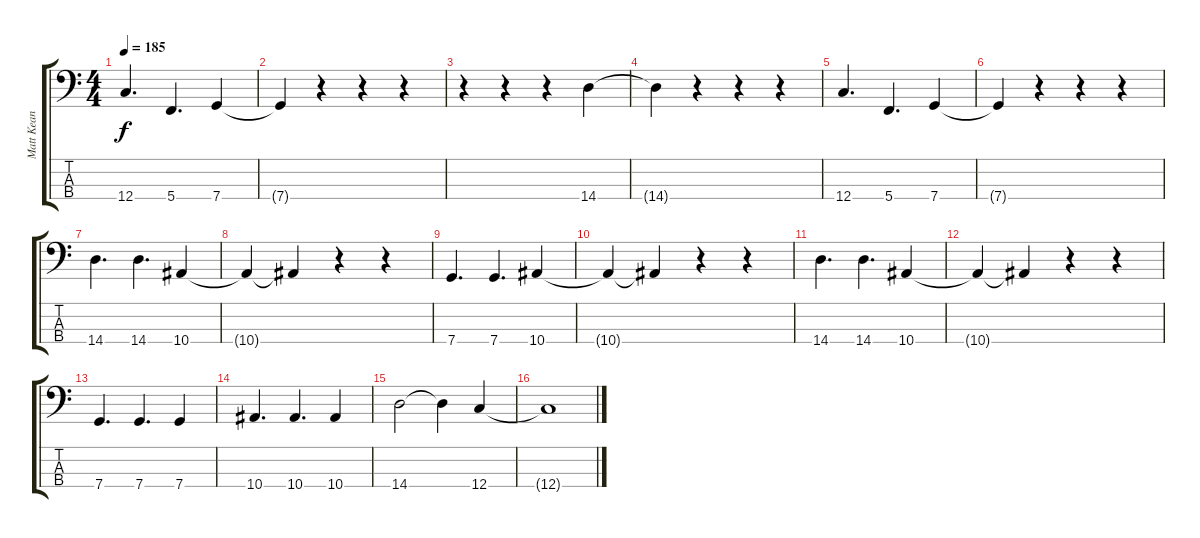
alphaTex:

\track ("Matt Kean" "Matt Kean") {instrument electricbasspick}
\staff {score tabs}
\tuning (Eb2 Bb1 F1 C1) {hide}
\ts (4 4)
\tempo 185
\clef f4
\ks c
12.4.4{d dy f} 5.4.4{d} 7.4.4 |
7.4{t}.4 r.4 r.4 r.4 |
r.4 r.4 r.4 14.4.4 |
14.4{t}.4 r.4 r.4 r.4 |
12.4.4{d} 5.4.4{d} 7.4.4 |
7.4{t}.4 r.4 r.4 r.4 |
14.4.4{d} 14.4.4{d} 10.4.4 |
10.4{t}.4 10.4{t}.4 r.4 r.4 |
7.4.4{d} 7.4.4{d} 10.4.4 |
10.4{t}.4 10.4{t}.4 r.4 r.4 |
14.4.4{d} 14.4.4{d} 10.4.4 |
10.4{t}.4 10.4{t}.4 r.4 r.4 |
7.4.4{d} 7.4.4{d} 7.4.4 |
10.4.4{d} 10.4.4{d} 10.4.4 |
14.4.2 14.4{t}.4 12.4.4 |
12.4{t}.1
